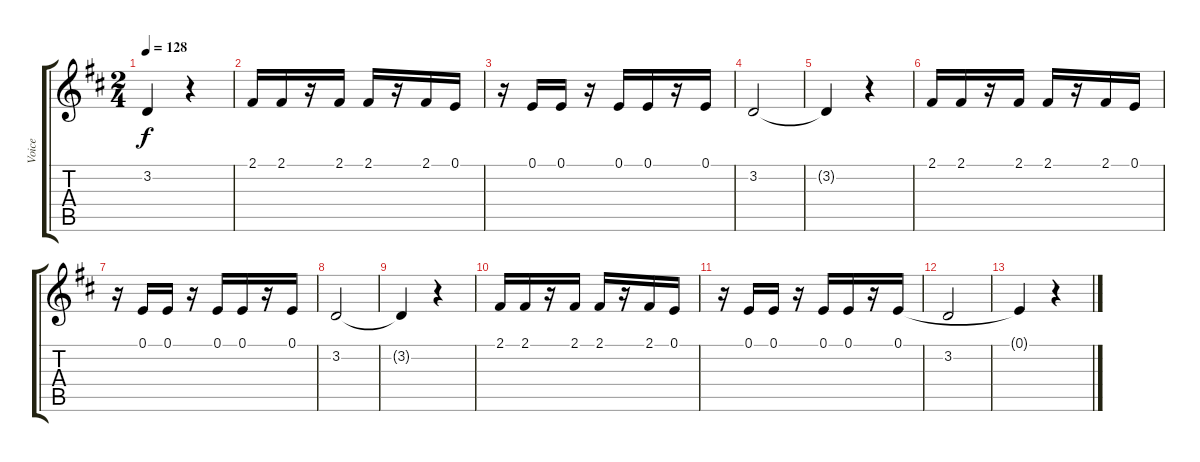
\track ("Voice" "Voice") {instrument accordion}
\staff {score tabs}
\tuning (E4 B3 G3 D3 A2 E2) {hide}
\ts (2 4)
\tempo 128
\clef g2
\ks d
3.2{t}.4{dy f} r.4 |
2.1.16 2.1.16 r.16 2.1.16 2.1.16 r.16 2.1.16 0.1.16 |
r.16 0.1.16 0.1.16 r.16 0.1.16 0.1.16 r.16 0.1.16 |
3.2.2 |
3.2{t}.4 r.4 |
2.1.16 2.1.16 r.16 2.1.16 2.1.16 r.16 2.1.16 0.1.16 |
r.16 0.1.16 0.1.16 r.16 0.1.16 0.1.16 r.16 0.1.16 |
3.2.2 |
3.2{t}.4 r.4 |
2.1.16 2.1.16 r.16 2.1.16 2.1.16 r.16 2.1.16 0.1.16 |
r.16 0.1.16 0.1.16 r.16 0.1.16 0.1.16 r.16 0.1.16 |
3.2.2 |
0.1{t}.4 r.4
